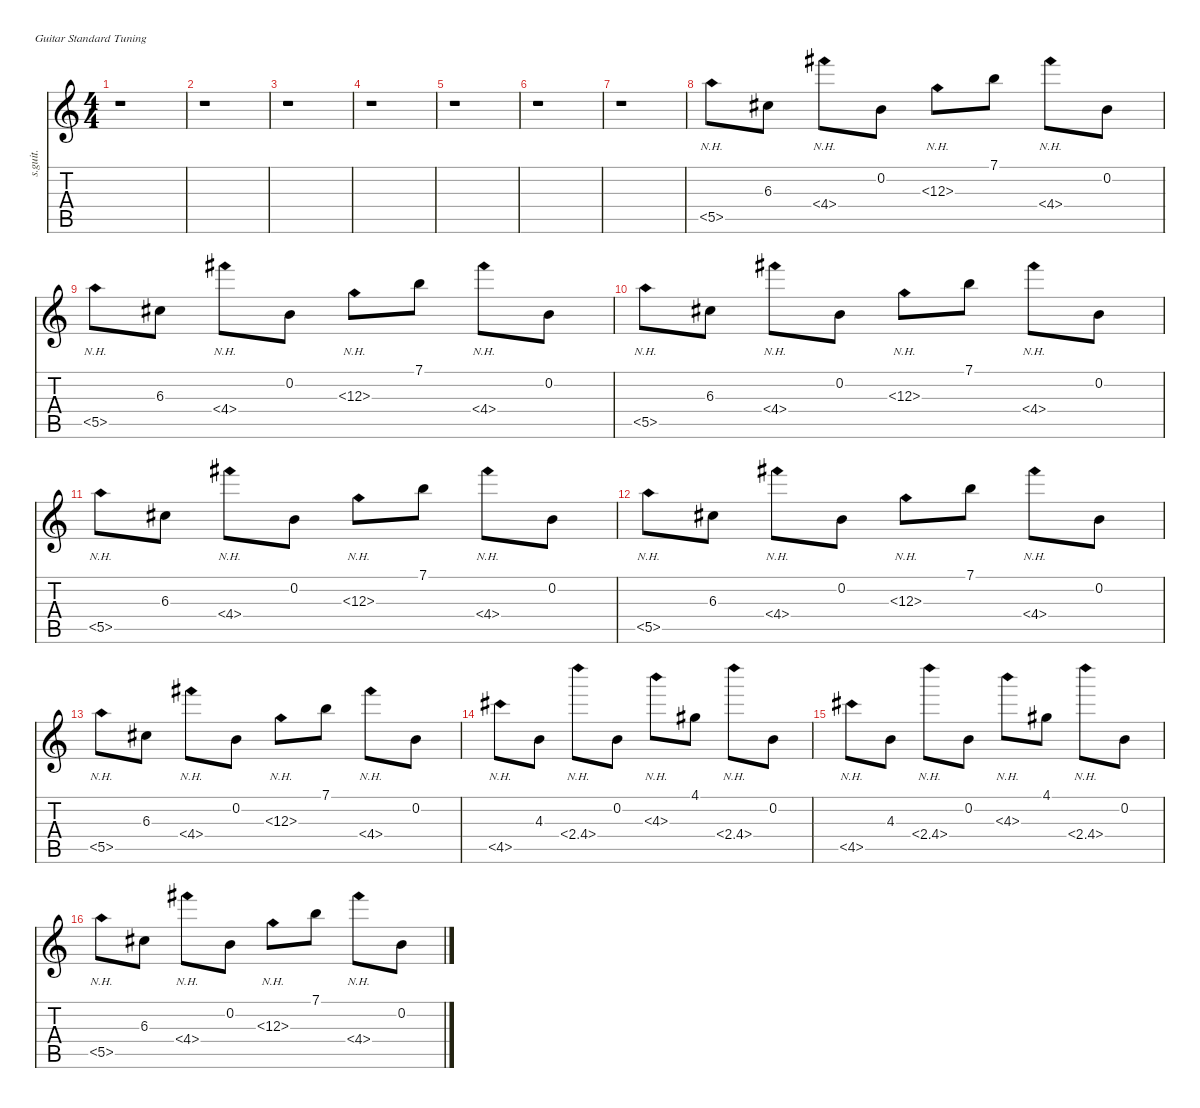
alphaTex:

\defaultSystemsLayout 4
\hideDynamics
\bracketExtendMode nobrackets
\track ("Clean Gtr" "s.guit.") {instrument electricguitarclean}
\staff {score tabs}
\tuning (E4 B3 G3 D3 A2 E2)
\ts (4 4)
\tempo (177 hide)
\clef g2
\ks c
r.1{dy mf} |
r.1 |
r.1 |
r.1 |
r.1 |
r.1 |
r.1 |
5.5{nh}.8 6.3{acc #}.8 4.4{nh acc #}.8 0.2.8 6.3{nh acc #}.8 7.1.8 4.4{nh acc #}.8 0.2.8 |
5.5{nh}.8 6.3{acc #}.8 4.4{nh acc #}.8 0.2.8 6.3{nh acc #}.8 7.1.8 4.4{nh acc #}.8 0.2.8 |
5.5{nh}.8 6.3{acc #}.8 4.4{nh acc #}.8 0.2.8 6.3{nh acc #}.8 7.1.8 4.4{nh acc #}.8 0.2.8 |
5.5{nh}.8 6.3{acc #}.8 4.4{nh acc #}.8 0.2.8 6.3{nh acc #}.8 7.1.8 4.4{nh acc #}.8 0.2.8 |
5.5{nh}.8 6.3{acc #}.8 4.4{nh acc #}.8 0.2.8 6.3{nh acc #}.8 7.1.8 4.4{nh acc #}.8 0.2.8 |
5.5{nh}.8 6.3{acc #}.8 4.4{nh acc #}.8 0.2.8 6.3{nh acc #}.8 7.1.8 4.4{nh acc #}.8 0.2.8 |
4.5{nh acc #}.8 4.3.8 2.4{nh}.8 0.2.8 4.3{nh}.8 4.1{acc #}.8 2.4{nh}.8 0.2.8 |
4.5{nh acc #}.8 4.3.8 2.4{nh}.8 0.2.8 4.3{nh}.8 4.1{acc #}.8 2.4{nh}.8 0.2.8 |
5.5{nh}.8 6.3{acc #}.8 4.4{nh acc #}.8 0.2.8 6.3{nh acc #}.8 7.1.8 4.4{nh acc #}.8 0.2.8
